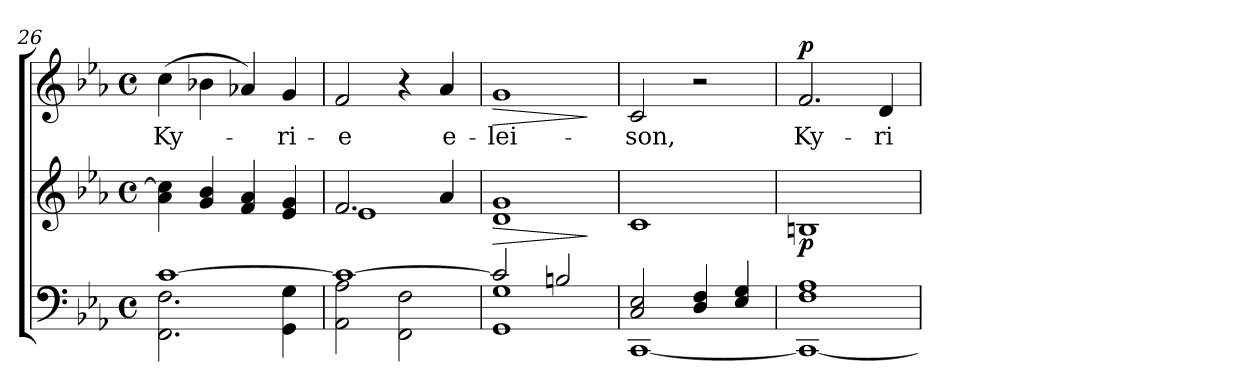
**kern	**kern	**dynam	**kern	**text	**dynam
*part2	*part2	*part2	*part1	*part1	*part1
*staff3	*staff2	*staff2/3	*staff1	*staff1	*staff1
*clefF4	*clefG2	*	*clefG2	*	*
*	*	*	*ITrd7c12	*	*
*k[b-e-a-]	*k[b-e-a-]	*	*k[b-e-a-]	*	*
*E-:	*E-:	*	*E-:	*	*
*M4/4	*M4/4	*	*M4/4	*	*
*met(c)	*met(c)	*	*met(c)	*	*
=26	=26	=26	=26	=26	=26
*^	*	*	*	*	*
!	!	!	!	!	!LO:LY:b	!
[>1c	2.FF\ 2.F\	4a-\ 4cc\]	.	(>4c\	Ky-	.
.	.	4g/ 4b-/	.	4B-X\	.	.
.	.	4f/ 4a-/	.	4A-X/)	.	.
!	!	!	!	!	!LO:LY:b	!
.	4GG\ 4G\	4e-/ 4g/	.	4G/	-ri-	.
=27	=27	=27	=27	=27	=27	=27
*	*	*^	*	*	*	*
!	!	!	!	!	!	!LO:LY:b	!
1c_	2AA-\ 2A-\	2.f/	1e-	.	2F/	-e	.
.	2FF\ 2F\	.	.	.	4r	.	.
!	!	!	!	!	!	!LO:LY:b	!
.	.	4a-/	.	.	4A-/	e-	.
*	*	*v	*v	*	*	*	*
=28	=28	=28	=28	=28	=28	=28
!	!	!	!LO:HP:b	!	!LO:LY:b	!LO:HP:b
2c/]	1GG 1G	1d 1g	>	1G	-lei-	>
2Bn/	.	.	.	.	.	.
*v	*v	*	*	*	*	*
.	.	]	.	.	]
=29	=29	=29	=29	=29	=29
*^	*	*	*	*	*
!	!	!	!	!	!LO:LY:b	!
2C/ 2E-/	[<1CC	1c	.	2C/	-son,	.
4D/ 4F/	.	.	.	2r	.	.
4E-/ 4G/	.	.	.	.	.	.
=30	=30	=30	=30	=30	=30	=30
!	!	!	!LO:DY:b	!	!LO:LY:b	!LO:DY:a
1F 1A-	1CC_	1Bn	p	2.F/	Ky-	p
!	!	!	!	!	!LO:LY:b	!
.	.	.	.	4D/	-ri-	.
*v	*v	*	*	*	*	*
=	=	=	=	=	=
*-	*-	*-	*-	*-	*-
